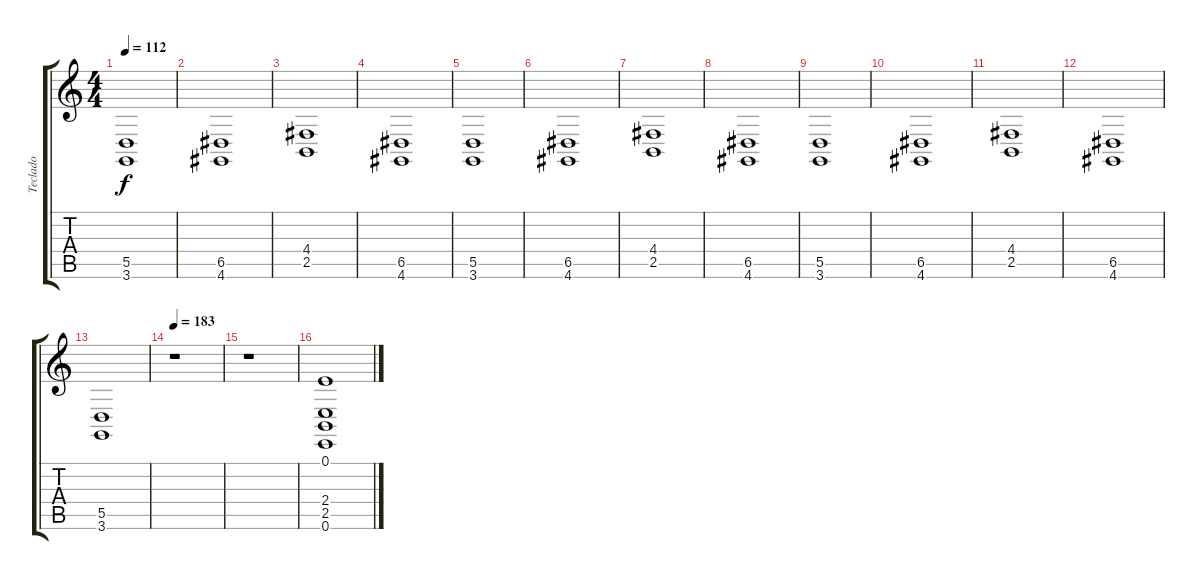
\track ("Teclado" "Teclado") {instrument choiraahs}
\staff {score tabs}
\tuning (E4 B3 G3 D3 A2 E2) {hide}
\ts (4 4)
\tempo 112
\clef g2
\ks c
(5.5 3.6).1{dy f} |
(6.5 4.6).1 |
(4.4 2.5).1 |
(6.5 4.6).1 |
(5.5 3.6).1 |
(6.5 4.6).1 |
(4.4 2.5).1 |
(6.5 4.6).1 |
(5.5 3.6).1 |
(6.5 4.6).1 |
(4.4 2.5).1 |
(6.5 4.6).1 |
(5.5 3.6).1 |
\tempo 183
r.1 |
r.1 |
(0.1 2.4 2.5 0.6).1
